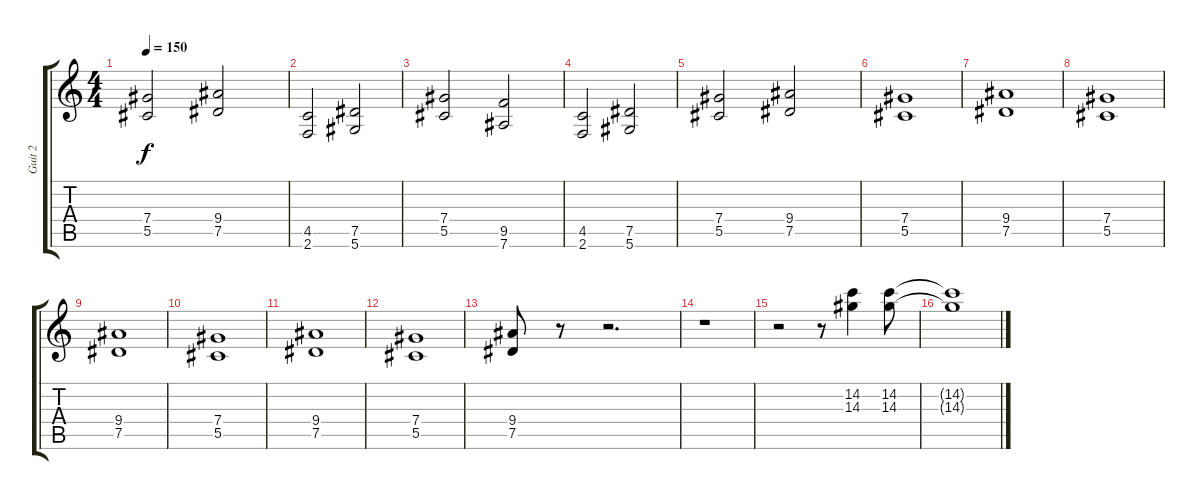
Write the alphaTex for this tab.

\track ("Guit 2" "Guit 2") {instrument overdrivenguitar}
\staff {score tabs}
\tuning (Eb4 Bb3 Gb3 Db3 Ab2 Eb2) {hide}
\ts (4 4)
\tempo 150
\clef g2
\ks c
(7.4 5.5).2{dy f} (9.4 7.5).2 |
(4.5 2.6).2 (7.5 5.6).2 |
(7.4 5.5).2 (9.5 7.6).2 |
(4.5 2.6).2 (7.5 5.6).2 |
(7.4 5.5).2 (9.4 7.5).2 |
(7.4 5.5).1 |
(9.4 7.5).1 |
(7.4 5.5).1 |
(9.4 7.5).1 |
(7.4 5.5).1 |
(9.4 7.5).1 |
(7.4 5.5).1 |
(9.4 7.5).8 r.8 r.2{d} |
r.1 |
r.2 r.8 (14.2 14.3).4 (14.2 14.3).8 |
(14.2{t} 14.3{t}).1{volume 9}
